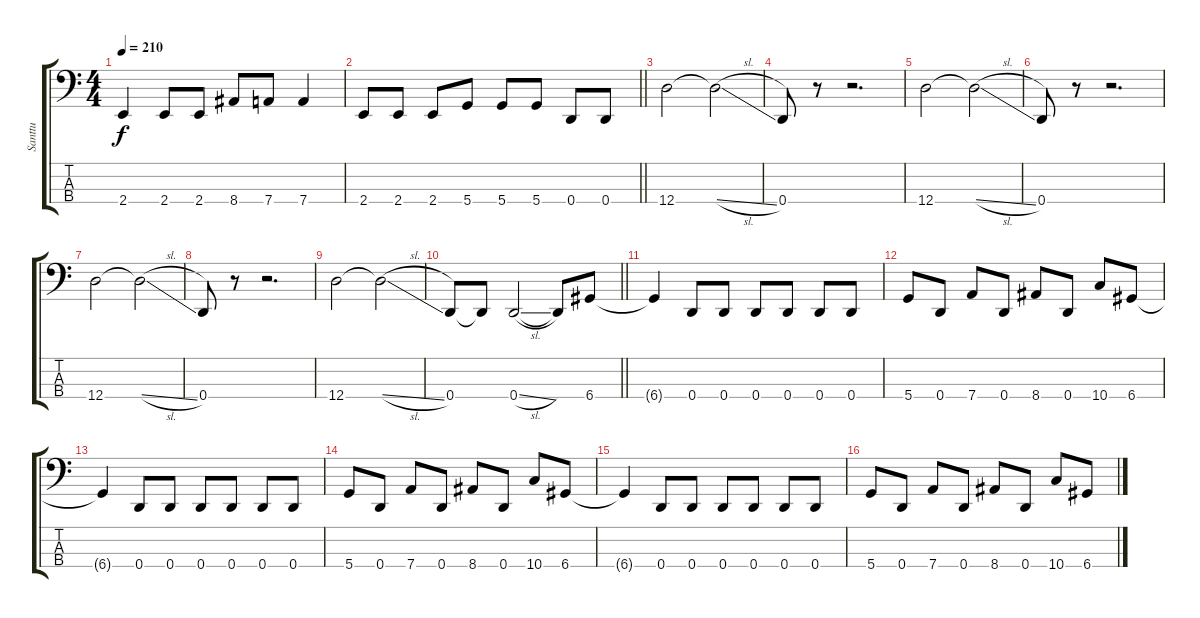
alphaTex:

\track ("Santtu" "Santtu") {instrument electricbassfinger}
\staff {score tabs}
\tuning (G2 D2 A1 D1) {hide}
\ts (4 4)
\tempo 210
\clef f4
\ks c
2.4.4{dy f} 2.4.8 2.4.8 8.4.8 7.4.8 7.4.4 |
\barLineRight lightlight
2.4.8 2.4.8 2.4.8 5.4.8 5.4.8 5.4.8 0.4.8 0.4.8 |
12.4.2 12.4{sl t}.2 |
0.4.8 r.8 r.2{d} |
12.4.2 12.4{sl t}.2 |
0.4.8 r.8 r.2{d} |
12.4.2 12.4{sl t}.2 |
0.4.8 r.8 r.2{d} |
12.4.2 12.4{sl t}.2 |
\barLineRight lightlight
0.4.8 0.4{t}.8 0.4{sl}.2 0.4{t}.8 6.4.8 |
6.4{t}.4 0.4.8 0.4.8 0.4.8 0.4.8 0.4.8 0.4.8 |
5.4.8 0.4.8 7.4.8 0.4.8 8.4.8 0.4.8 10.4.8 6.4.8 |
6.4{t}.4 0.4.8 0.4.8 0.4.8 0.4.8 0.4.8 0.4.8 |
5.4.8 0.4.8 7.4.8 0.4.8 8.4.8 0.4.8 10.4.8 6.4.8 |
6.4{t}.4 0.4.8 0.4.8 0.4.8 0.4.8 0.4.8 0.4.8 |
5.4.8 0.4.8 7.4.8 0.4.8 8.4.8 0.4.8 10.4.8 6.4.8
